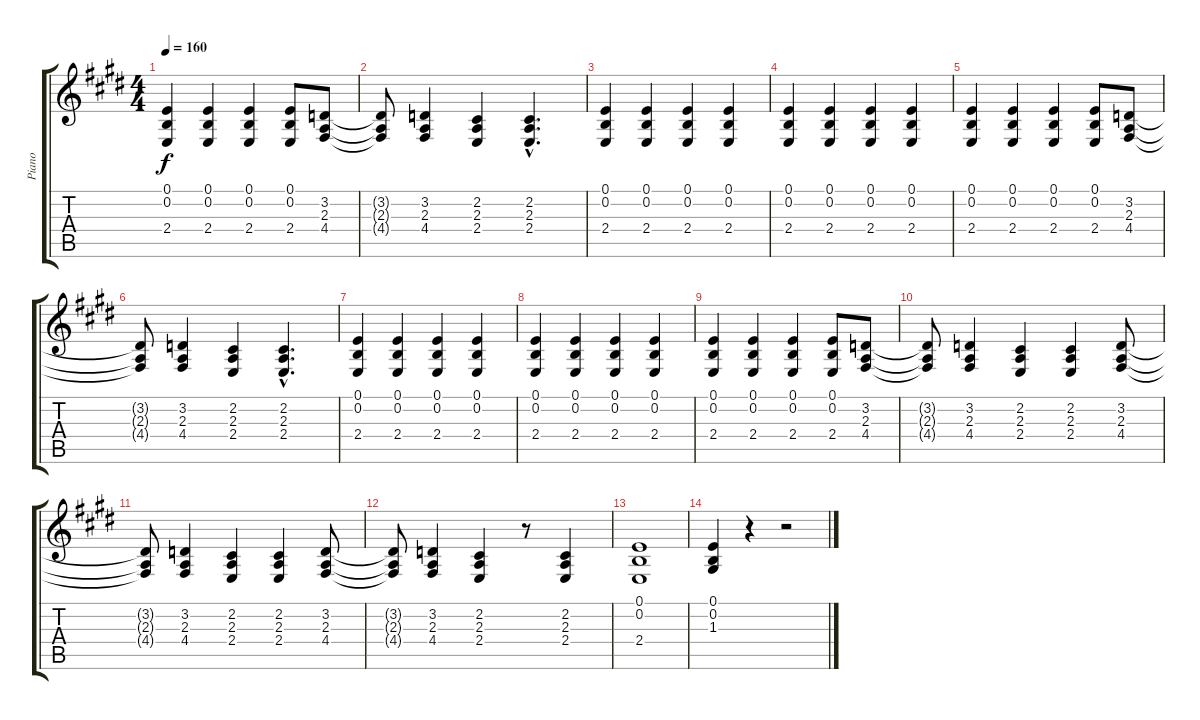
\track ("Piano" "Piano") {instrument acousticgrandpiano}
\staff {score tabs}
\tuning (E4 B3 G3 D3 A2 E2) {hide}
\ts (4 4)
\tempo 160
\clef g2
\ks e
(0.1 0.2 2.4).4{dy f} (0.1 0.2 2.4).4 (0.1 0.2 2.4).4 (0.1 0.2 2.4).8 (3.2 2.3 4.4).8 |
(3.2{t} 2.3{t} 4.4{t}).8 (3.2 2.3 4.4).4 (2.2 2.3 2.4).4 (2.2{hac} 2.3{hac} 2.4{hac}).4{d} |
(0.1 0.2 2.4).4 (0.1 0.2 2.4).4 (0.1 0.2 2.4).4 (0.1 0.2 2.4).4 |
(0.1 0.2 2.4).4 (0.1 0.2 2.4).4 (0.1 0.2 2.4).4 (0.1 0.2 2.4).4 |
(0.1 0.2 2.4).4 (0.1 0.2 2.4).4 (0.1 0.2 2.4).4 (0.1 0.2 2.4).8 (3.2 2.3 4.4).8 |
(3.2{t} 2.3{t} 4.4{t}).8 (3.2 2.3 4.4).4 (2.2 2.3 2.4).4 (2.2{hac} 2.3{hac} 2.4{hac}).4{d} |
(0.1 0.2 2.4).4 (0.1 0.2 2.4).4 (0.1 0.2 2.4).4 (0.1 0.2 2.4).4 |
(0.1 0.2 2.4).4 (0.1 0.2 2.4).4 (0.1 0.2 2.4).4 (0.1 0.2 2.4).4 |
(0.1 0.2 2.4).4 (0.1 0.2 2.4).4 (0.1 0.2 2.4).4 (0.1 0.2 2.4).8 (3.2 2.3 4.4).8 |
(3.2{t} 2.3{t} 4.4{t}).8 (3.2 2.3 4.4).4 (2.2 2.3 2.4).4 (2.2 2.3 2.4).4 (3.2 2.3 4.4).8 |
(3.2{t} 2.3{t} 4.4{t}).8 (3.2 2.3 4.4).4 (2.2 2.3 2.4).4 (2.2 2.3 2.4).4 (3.2 2.3 4.4).8 |
(3.2{t} 2.3{t} 4.4{t}).8 (3.2 2.3 4.4).4 (2.2 2.3 2.4).4 r.8 (2.2 2.3 2.4).4 |
(0.1 0.2 2.4).1 |
(0.1 0.2 1.3).4 r.4 r.2
